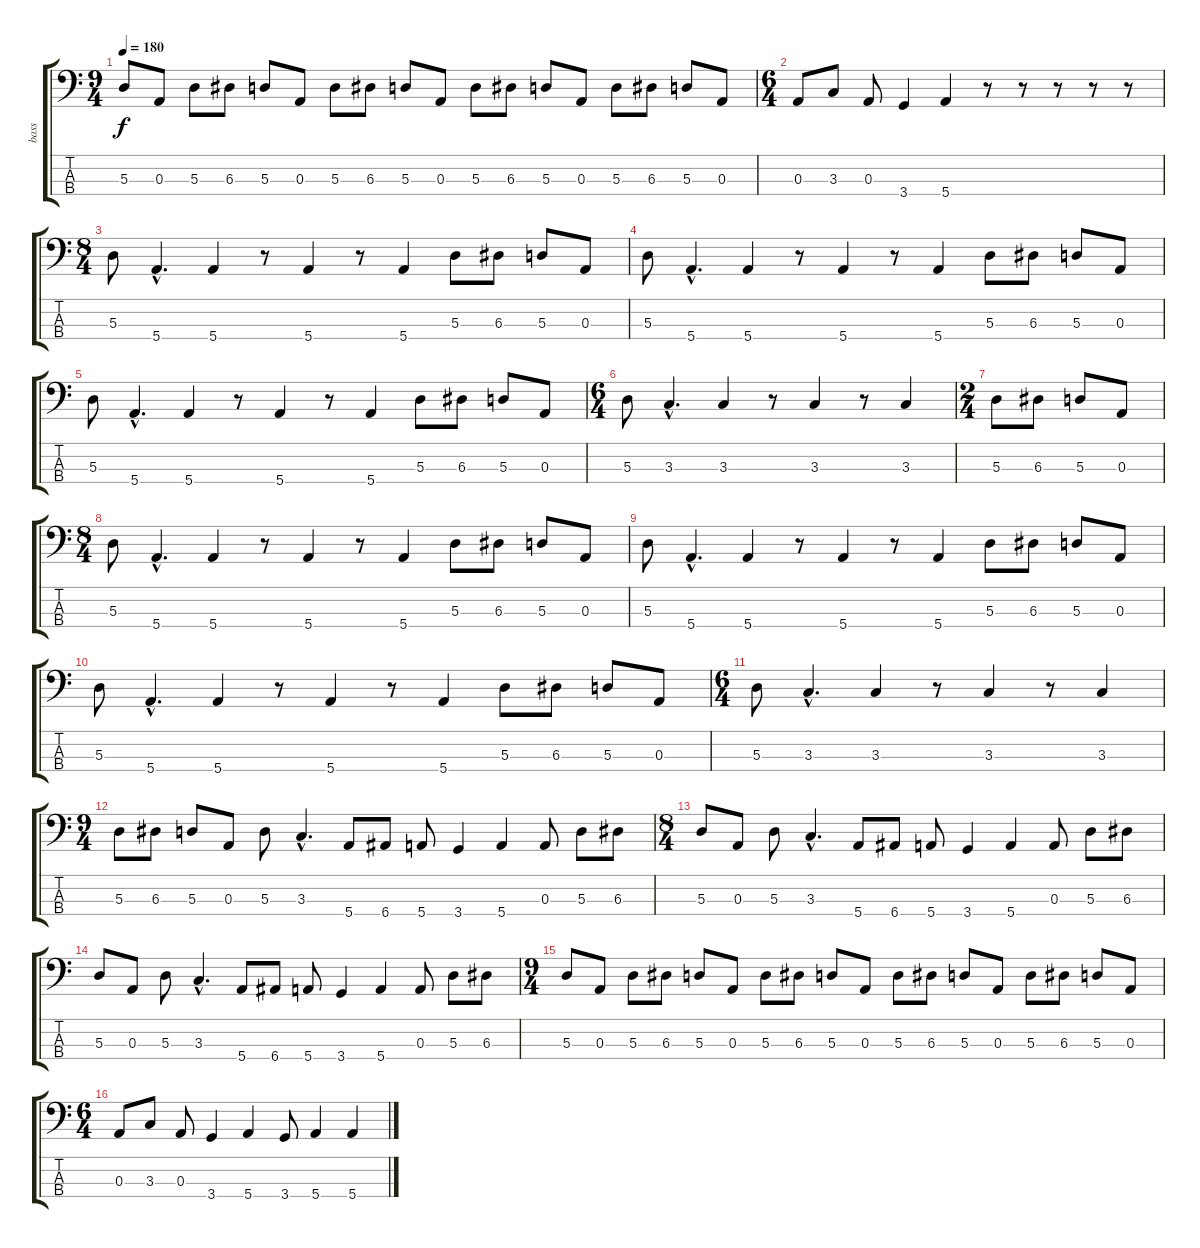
\track ("bass" "bass") {instrument electricbasspick}
\staff {score tabs}
\tuning (G2 D2 A1 E1) {hide}
\ts (9 4)
\tempo 180
\clef f4
\ks c
5.3.8{dy f} 0.3.8 5.3.8 6.3.8 5.3.8 0.3.8 5.3.8 6.3.8 5.3.8 0.3.8 5.3.8 6.3.8 5.3.8 0.3.8 5.3.8 6.3.8 5.3.8 0.3.8 |
\ts (6 4)
0.3.8 3.3.8 0.3.8 3.4.4 5.4.4 r.8 r.8 r.8 r.8 r.8 |
\ts (8 4)
5.3.8 5.4{hac}.4{d} 5.4.4 r.8 5.4.4 r.8 5.4.4 5.3.8 6.3.8 5.3.8 0.3.8 |
5.3.8 5.4{hac}.4{d} 5.4.4 r.8 5.4.4 r.8 5.4.4 5.3.8 6.3.8 5.3.8 0.3.8 |
5.3.8 5.4{hac}.4{d} 5.4.4 r.8 5.4.4 r.8 5.4.4 5.3.8 6.3.8 5.3.8 0.3.8 |
\ts (6 4)
5.3.8 3.3{hac}.4{d} 3.3.4 r.8 3.3.4 r.8 3.3.4 |
\ts (2 4)
5.3.8 6.3.8 5.3.8 0.3.8 |
\ts (8 4)
5.3.8 5.4{hac}.4{d} 5.4.4 r.8 5.4.4 r.8 5.4.4 5.3.8 6.3.8 5.3.8 0.3.8 |
5.3.8 5.4{hac}.4{d} 5.4.4 r.8 5.4.4 r.8 5.4.4 5.3.8 6.3.8 5.3.8 0.3.8 |
5.3.8 5.4{hac}.4{d} 5.4.4 r.8 5.4.4 r.8 5.4.4 5.3.8 6.3.8 5.3.8 0.3.8 |
\ts (6 4)
5.3.8 3.3{hac}.4{d} 3.3.4 r.8 3.3.4 r.8 3.3.4 |
\ts (9 4)
5.3.8 6.3.8 5.3.8 0.3.8 5.3.8 3.3{hac}.4{d} 5.4.8 6.4.8 5.4.8 3.4.4 5.4.4 0.3.8 5.3.8 6.3.8 |
\ts (8 4)
5.3.8 0.3.8 5.3.8 3.3{hac}.4{d} 5.4.8 6.4.8 5.4.8 3.4.4 5.4.4 0.3.8 5.3.8 6.3.8 |
5.3.8 0.3.8 5.3.8 3.3{hac}.4{d} 5.4.8 6.4.8 5.4.8 3.4.4 5.4.4 0.3.8 5.3.8 6.3.8 |
\ts (9 4)
5.3.8 0.3.8 5.3.8 6.3.8 5.3.8 0.3.8 5.3.8 6.3.8 5.3.8 0.3.8 5.3.8 6.3.8 5.3.8 0.3.8 5.3.8 6.3.8 5.3.8 0.3.8 |
\ts (6 4)
0.3.8 3.3.8 0.3.8 3.4.4 5.4.4 3.4.8 5.4.4 5.4.4
